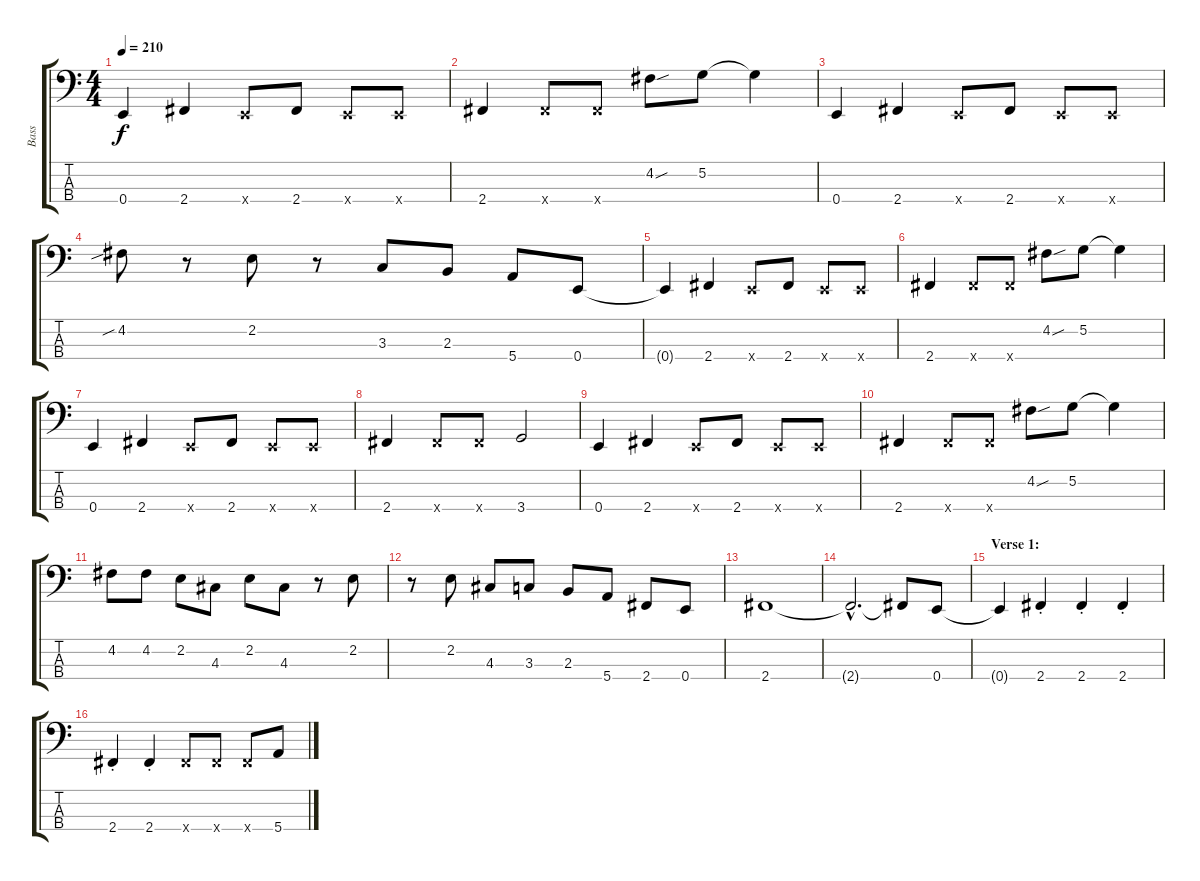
\track ("Bass" "Bass") {instrument electricbasspick}
\staff {score tabs}
\tuning (G2 D2 A1 E1) {hide}
\ts (4 4)
\tempo 210
\clef f4
\ks c
0.4.4{dy f} 2.4.4 0.4{x}.8 2.4.8 0.4{x}.8 0.4{x}.8 |
2.4.4 2.4{x}.8 2.4{x}.8 4.2{sou}.8 5.2.8 5.2{t}.4 |
0.4.4 2.4.4 0.4{x}.8 2.4.8 0.4{x}.8 0.4{x}.8 |
4.2{sib}.8 r.8 2.2.8 r.8 3.3.8 2.3.8 5.4.8 0.4.8 |
0.4{t}.4 2.4.4 0.4{x}.8 2.4.8 0.4{x}.8 0.4{x}.8 |
2.4.4 2.4{x}.8 2.4{x}.8 4.2{sou}.8 5.2.8 5.2{t}.4 |
0.4.4 2.4.4 0.4{x}.8 2.4.8 0.4{x}.8 0.4{x}.8 |
2.4.4 2.4{x}.8 2.4{x}.8 3.4.2 |
0.4.4 2.4.4 0.4{x}.8 2.4.8 0.4{x}.8 0.4{x}.8 |
2.4.4 2.4{x}.8 2.4{x}.8 4.2{sou}.8 5.2.8 5.2{t}.4 |
4.2.8 4.2.8 2.2.8 4.3.8 2.2.8 4.3.8 r.8 2.2.8 |
r.8 2.2.8 4.3.8 3.3.8 2.3.8 5.4.8 2.4.8 0.4.8 |
2.4.1 |
2.4{hac t}.2{d} 2.4{t}.8 0.4.8 |
\section ("" "Verse 1:")
0.4{t}.4 2.4{st}.4 2.4{st}.4 2.4{st}.4 |
2.4{st}.4 2.4{st}.4 2.4{x}.8 2.4{x}.8 2.4{x}.8 5.4.8
